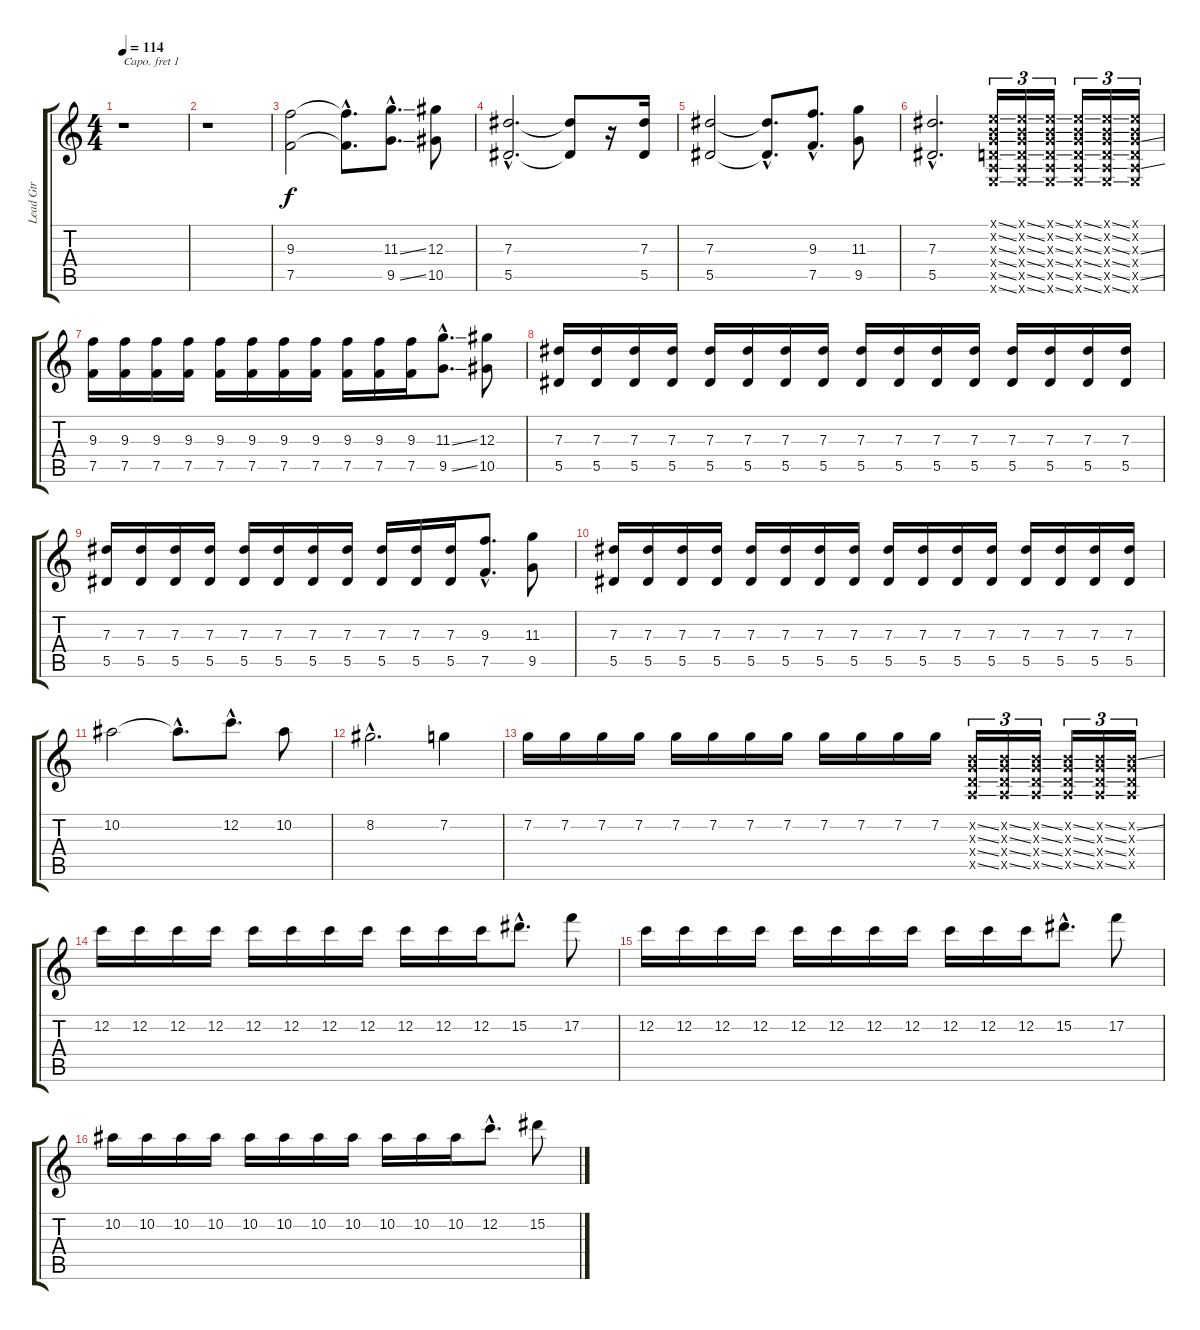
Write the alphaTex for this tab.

\track ("Lead Gtr" "Lead Gtr") {instrument distortionguitar}
\staff {score tabs}
\capo 1
\tuning (E4 B3 G3 D3 A2 E2) {hide}
\ts (4 4)
\tempo 114
\clef g2
\ks c
r.1{dy f instrument distortionguitar} |
r.1 |
(9.3 7.5).2 (9.3{hac t} 7.5{hac t}).8{d} (11.3{ss hac} 9.5{ss hac}).8{d} (12.3 10.5).8 |
(7.3{hac} 5.5{hac}).2{d} (7.3{t} 5.5{t}).8 r.16 (7.3 5.5).16 |
(7.3 5.5).2 (7.3{hac t} 5.5{hac t}).8{d} (9.3{hac} 7.5{hac}).8{d} (11.3 9.5).8 |
(7.3{hac} 5.5{hac}).2{d} (-1.1{ss x} -1.2{ss x} -1.3{ss x} -1.4{ss x} -1.5{ss x} -1.6{ss x}).16{tu (3 2)} (-1.1{ss x} -1.2{ss x} -1.3{ss x} -1.4{ss x} -1.5{ss x} -1.6{ss x}).16{tu (3 2)} (-1.1{ss x} -1.2{ss x} -1.3{ss x} -1.4{ss x} -1.5{ss x} -1.6{ss x}).16{tu (3 2)} (-1.1{ss x} -1.2{ss x} -1.3{ss x} -1.4{ss x} -1.5{ss x} -1.6{ss x}).16{tu (3 2)} (-1.1{ss x} -1.2{ss x} -1.3{ss x} -1.4{ss x} -1.5{ss x} -1.6{ss x}).16{tu (3 2)} (-1.1{x} -1.2{x} -1.3{ss x} -1.4{x} -1.5{ss x} -1.6{x}).16{tu (3 2)} |
(9.3 7.5).16 (9.3 7.5).16 (9.3 7.5).16 (9.3 7.5).16 (9.3 7.5).16 (9.3 7.5).16 (9.3 7.5).16 (9.3 7.5).16 (9.3 7.5).16 (9.3 7.5).16 (9.3 7.5).16 (11.3{ss hac} 9.5{ss hac}).8{d} (12.3 10.5).8 |
(7.3 5.5).16 (7.3 5.5).16 (7.3 5.5).16 (7.3 5.5).16 (7.3 5.5).16 (7.3 5.5).16 (7.3 5.5).16 (7.3 5.5).16 (7.3 5.5).16 (7.3 5.5).16 (7.3 5.5).16 (7.3 5.5).16 (7.3 5.5).16 (7.3 5.5).16 (7.3 5.5).16 (7.3 5.5).16 |
(7.3 5.5).16 (7.3 5.5).16 (7.3 5.5).16 (7.3 5.5).16 (7.3 5.5).16 (7.3 5.5).16 (7.3 5.5).16 (7.3 5.5).16 (7.3 5.5).16 (7.3 5.5).16 (7.3 5.5).16 (9.3{hac} 7.5{hac}).8{d} (11.3 9.5).8 |
(7.3 5.5).16 (7.3 5.5).16 (7.3 5.5).16 (7.3 5.5).16 (7.3 5.5).16 (7.3 5.5).16 (7.3 5.5).16 (7.3 5.5).16 (7.3 5.5).16 (7.3 5.5).16 (7.3 5.5).16 (7.3 5.5).16 (7.3 5.5).16 (7.3 5.5).16 (7.3 5.5).16 (7.3 5.5).16 |
10.2.2 10.2{hac t}.8{d} 12.2{hac}.8{d} 10.2.8 |
8.2{hac}.2{d} 7.2.4 |
7.2.16 7.2.16 7.2.16 7.2.16 7.2.16 7.2.16 7.2.16 7.2.16 7.2.16 7.2.16 7.2.16 7.2.16 (-1.2{ss x} -1.3{ss x} -1.4{ss x} -1.5{ss x}).16{tu (3 2)} (-1.2{ss x} -1.3{ss x} -1.4{ss x} -1.5{ss x}).16{tu (3 2)} (-1.2{ss x} -1.3{ss x} -1.4{ss x} -1.5{ss x}).16{tu (3 2)} (-1.2{ss x} -1.3{ss x} -1.4{ss x} -1.5{ss x}).16{tu (3 2)} (-1.2{ss x} -1.3{ss x} -1.4{ss x} -1.5{ss x}).16{tu (3 2)} (-1.2{ss x} -1.3{x} -1.4{x} -1.5{x}).16{tu (3 2)} |
12.2.16 12.2.16 12.2.16 12.2.16 12.2.16 12.2.16 12.2.16 12.2.16 12.2.16 12.2.16 12.2.16 15.2{hac}.8{d} 17.2.8 |
12.2.16 12.2.16 12.2.16 12.2.16 12.2.16 12.2.16 12.2.16 12.2.16 12.2.16 12.2.16 12.2.16 15.2{hac}.8{d} 17.2.8 |
10.2.16 10.2.16 10.2.16 10.2.16 10.2.16 10.2.16 10.2.16 10.2.16 10.2.16 10.2.16 10.2.16 12.2{hac}.8{d} 15.2.8
